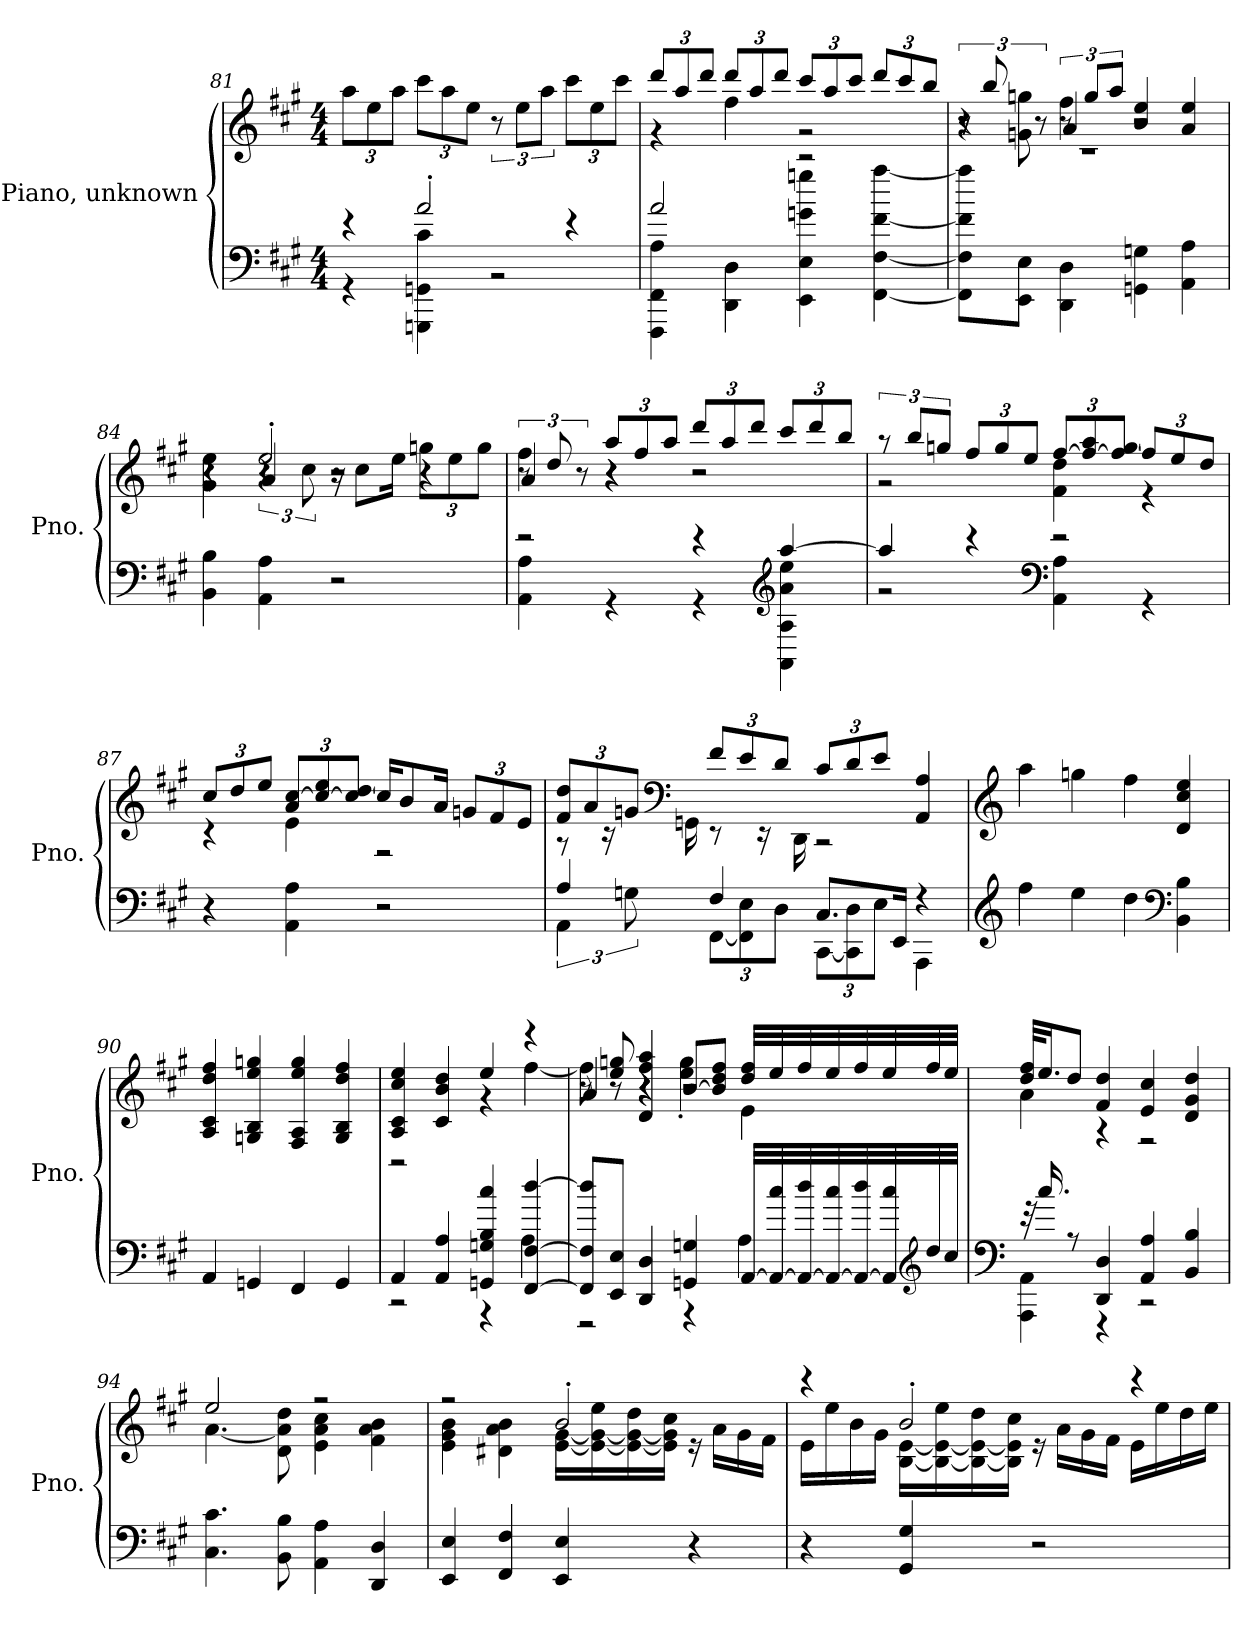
**kern	**kern
*part1	*part1
*staff2	*staff1
*I"Piano, unknown	*
*I'Pno.	*
!!LO:LB:g=z
*clefF4	*clefG2
*k[f#c#g#]	*k[f#c#g#]
*M4/4	*M4/4
=81	=81
*^	*
*	*	*Xbrackettup
4r	4r	12aa\L
.	.	12ee\
.	.	12aa\J
2a'/	4GGGn\ 4GGn\ 4c#\	12ccc#\L
.	.	12aa\
.	.	12ee\J
*	*	*brackettup
.	2r	12r
.	.	12ee\L
.	.	12aa\J
*	*	*Xbrackettup
4r	.	12ccc#\L
.	.	12ee\
.	.	12ccc#\J
=82	=82	=82
*	*	*^
2a/	4FFF#\ 4FF#\ 4A\	12ddd/L	4r
.	.	12aa/	.
.	.	12ddd/J	.
.	4DD\ 4D\	12ddd/L	4ff#\
.	.	12aa/	.
.	.	12ddd/J	.
2r	4EE\ 4E\ 4gn\ 4ggn\	12ccc#/L	2r
.	.	12aa/	.
.	.	12ccc#/J	.
.	[4FF#\ [4F#\ [4f#\ [4aa\	12ddd/L	.
.	.	12ccc#/	.
.	.	12bb/J	.
*	*	*v	*v
=83	=83	=83
*	*	*brackettup
*	*	*^
*	*	*	*^
1r	8FF#\] 8F#\] 8f#\] 8aa\]L	12r	8r	4r
.	.	12bb/	.	.
.	8EE\ 8E\J	.	8gn\ 8ggn\	.
.	.	12r	.	.
.	4DD\ 4D\	12r	4ff#\	4a/
.	.	12gg/L	.	.
.	.	12aa/J	.	.
.	4GGn\ 4Gn\	4b/ 4ee/	2r	2r
.	4AA\ 4A\	4a/ 4ee/	.	.
*v	*v	*	*	*
!!LO:LB:g=z	!!	!!
=84	=84	=84	=84
4BB\ 4B\	4r	4g#\ 4ee\	4r
4AA\ 4A\	2ee'/	6r	4a/
.	.	12cc#\	.
2r	.	16r	2r
.	.	8cc#\L	.
.	.	16ee\Jk	.
*	*	*Xbrackettup	*
.	4r	12ggn\L	.
.	.	12ee\	.
.	.	12gg\J	.
=85	=85	=85	=85
*^	*	*	*
*	*	*brackettup	*	*
2r	4AA\ 4A\	12r	4ff#\	4a/
.	.	12dd/	.	.
.	.	12r	.	.
*	*	*Xbrackettup	*	*
.	4r	12aa/L	4r	4r
.	.	12ff#/	.	.
.	.	12aa/J	.	.
4r	4r	12ddd/L	2r	2r
.	.	12aa/	.	.
.	.	12ddd/J	.	.
*clefG2	*	*	*	*
[4aa/	4AA\ 4A\ 4a\ 4ee\	12ccc#/L	.	.
.	.	12ddd/	.	.
.	.	12bb/J	.	.
*	*	*v	*v	*v
=86	=86	=86
*	*	*brackettup
*	*	*^
4aa/]	2r	12r	2r
.	.	12bb/L	.
.	.	12ggn/J	.
*	*	*Xbrackettup	*
4r	.	12ff#/L	.
.	.	12gg/	.
.	.	12ee/J	.
*clefF4	*	*	*
2r	4AA\ 4A\	[12ff#/L	4f#\ 4dd\
.	.	12ff#/_ 12aa/	.
.	.	12ff#/_ 12gg/J	.
.	4r	12ff#/L]	4r
.	.	12ee/	.
.	.	12dd/J	.
*v	*v	*	*
!!LO:PB:g=z	!!
=87	=87	=87
4r	12cc#/L	4r
.	12dd/	.
.	12ee/J	.
4AA\ 4A\	12a/ [12cc#/L	4e\
.	12cc#/_ 12ee/	.
.	12cc#/_ 12dd/J	.
2r	16cc#/KL]	2r
.	8b/	.
.	16a/Jk	.
.	12gn/L	.
.	12f#/	.
.	12e/J	.
=88	=88	=88
*^	*	*
4A/	6AA\	12f#/ 12dd/L	8r
.	.	12a/	.
.	.	.	16r
.	12Gn\	12gn/J	.
*	*	*clefF4	*
.	.	.	16GGn\
*	*Xbrackettup	*	*
4F#/	[12FF#\L	12f#/L	8r
.	12FF#\] 12E\	12e/	.
.	.	.	16r
.	12D\J	12d/J	.
.	.	.	16DD\
8.C#/L	[12CC#\L	12c#/L	2r
.	12CC#\] 12D\	12d/	.
.	12E\J	12e/J	.
16EE/Jk	.	.	.
4r	4AAA\	4AA/ 4A/	.
*v	*v	*	*
*	*v	*v
=89	=89
*clefG2	*clefG2
4ff#\	4aa\
4ee\	4ggn\
4dd\	4ff#\
*clefF4	*
4BB\ 4B\	4d/ 4cc#/ 4ee/
!!LO:LB:g=z
=90	=90
4AA/	4A/ 4c#/ 4dd/ 4ff#/
4GGn/	4Gn/ 4B/ 4ee/ 4ggn/
4FF#/	4F#/ 4A/ 4ee/ 4gg/
4GG/	4G/ 4B/ 4dd/ 4ff#/
=91	=91
*^	*^
4AA/	2r	4A/ 4c#/ 4cc#/ 4ee/	2r
4AA/ 4A/	.	4c#/ 4b/ 4dd/	.
4GGn/ 4Gn/ 4B/ 4cc#/	4r	4ee/	4r
[4FF#/ [4F#/ [4dd/	4A\	4r	[4ff#\
=92	=92	=92	=92
*	*	*	*^
8FF#/] 8F#/] 8dd/]L	2r	8r	8ff#\]	4a/
8EE/ 8E/J	.	8ee/ 8ggn/	8r	.
4DD/ 4D/	.	4d/ 4ff#/ 4aa/	4r	4r
4GGn/ 4Gn/	4r	[8b/L	4ee\' 4gg\'	2r
.	.	8b/] 8dd/ 8ff#/J	.	.
[32AA/LLL	4A\	32dd/ 32ff#/LLL	4e\	.
32AA/_ 32cc#/	.	32ee/	.	.
32AA/_ 32dd/	.	32ff#/	.	.
32AA/_ 32cc#/	.	32ee/	.	.
32AA/_ 32dd/	.	32ff#/	.	.
32AA/] 32cc#/	.	32ee/	.	.
*clefG2	*	*	*	*
32dd/	.	32ff#/	.	.
32cc#/JJJ	.	32ee/JJJ	.	.
*	*	*v	*v	*v
=93	=93	=93
*clefF4	*	*
*	*	*^
32r	4AAA\ 4AA\	32dd/ 32ff#/KLL	4a\
16.cc#/	.	16.ee/J	.
8r	.	8dd/J	.
4DD/ 4D/	4r	4f#/ 4dd/	4r
4AA/ 4A/	2r	4e/ 4cc#/	2r
4BB/ 4B/	.	4d/ 4g#/ 4dd/	.
*v	*v	*	*
!!LO:LB:g=z	!!
=94	=94	=94
4.C#\ 4.c#\	2ee/	[4.a\
8BB\ 8B\	.	8d\ 8a\] 8dd\
4AA\ 4A\	2r	4e\ 4a\ 4cc#\
4DD/ 4D/	.	4f#\ 4a\ 4b\
=95	=95	=95
4EE/ 4E/	2r	4e\ 4g#\ 4b\
4FF#/ 4F#/	.	4d#X\ 4a\ 4b\
4EE/ 4E/	2b'/	[16e\ [16g#\LL
.	.	16e\_ 16g#\_ 16ee\
.	.	16e\_ 16g#\_ 16dd\
.	.	16e\] 16g#\] 16cc#\JJ
4r	.	16r
.	.	16a\LL
.	.	16g#\
.	.	16f#\JJ
=96	=96	=96
4r	4r	16e\LL
.	.	16ee\
.	.	16b\
.	.	16g#\JJ
4GG#/ 4G#/	2b'/	[16B\ [16e\LL
.	.	16B\_ 16e\_ 16ee\
.	.	16B\_ 16e\_ 16dd\
.	.	16B\] 16e\] 16cc#\JJ
2r	.	16r
.	.	16a\LL
.	.	16g#\
.	.	16f#\JJ
.	4r	16e\LL
.	.	16ee\
.	.	16dd\
.	.	16ee\JJ
*	*v	*v
=	=
*-	*-
